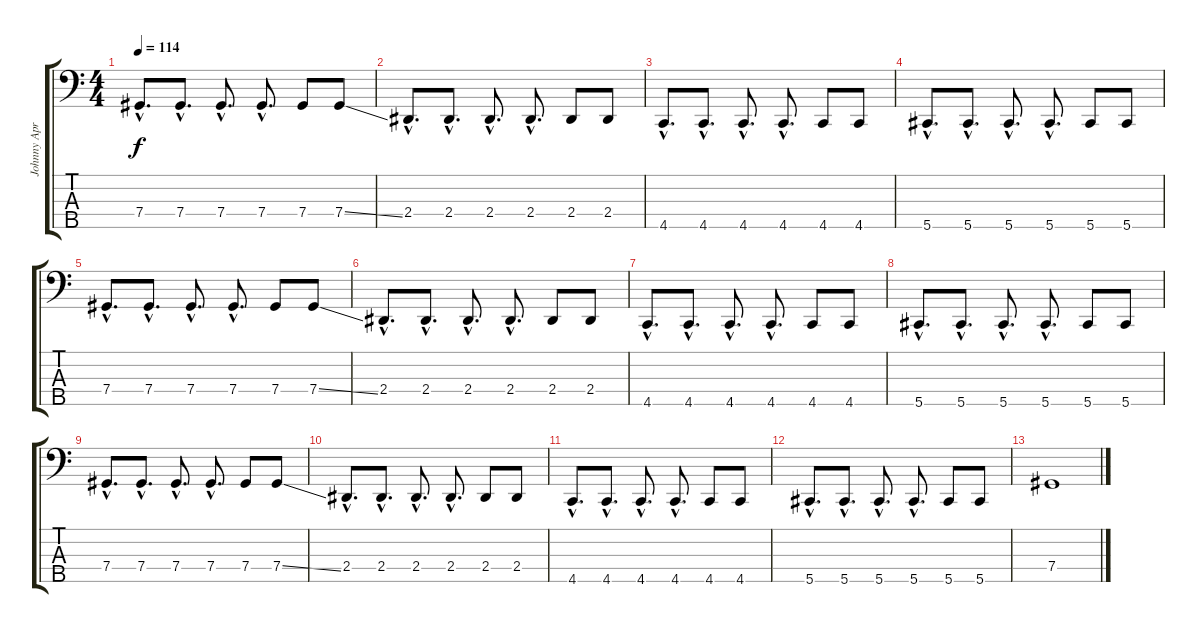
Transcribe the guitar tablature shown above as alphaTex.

\track ("Johnny April - Bass" "Johnny Apr") {instrument electricbassfinger}
\staff {score tabs}
\tuning (Gb2 Db2 Ab1 Db1 Ab0) {hide}
\ts (4 4)
\tempo 114
\clef f4
\ks c
7.4{hac}.8{d dy f} 7.4{hac}.8{d} 7.4{hac}.8{d} 7.4{hac}.8{d} 7.4.8 7.4{ss}.8 |
2.4{hac}.8{d} 2.4{hac}.8{d} 2.4{hac}.8{d} 2.4{hac}.8{d} 2.4.8 2.4.8 |
4.5{hac}.8{d} 4.5{hac}.8{d} 4.5{hac}.8{d} 4.5{hac}.8{d} 4.5.8 4.5.8 |
5.5{hac}.8{d} 5.5{hac}.8{d} 5.5{hac}.8{d} 5.5{hac}.8{d} 5.5.8 5.5.8 |
7.4{hac}.8{d} 7.4{hac}.8{d} 7.4{hac}.8{d} 7.4{hac}.8{d} 7.4.8 7.4{ss}.8 |
2.4{hac}.8{d} 2.4{hac}.8{d} 2.4{hac}.8{d} 2.4{hac}.8{d} 2.4.8 2.4.8 |
4.5{hac}.8{d} 4.5{hac}.8{d} 4.5{hac}.8{d} 4.5{hac}.8{d} 4.5.8 4.5.8 |
5.5{hac}.8{d} 5.5{hac}.8{d} 5.5{hac}.8{d} 5.5{hac}.8{d} 5.5.8 5.5.8 |
7.4{hac}.8{d} 7.4{hac}.8{d} 7.4{hac}.8{d} 7.4{hac}.8{d} 7.4.8 7.4{ss}.8 |
2.4{hac}.8{d} 2.4{hac}.8{d} 2.4{hac}.8{d} 2.4{hac}.8{d} 2.4.8 2.4.8 |
4.5{hac}.8{d} 4.5{hac}.8{d} 4.5{hac}.8{d} 4.5{hac}.8{d} 4.5.8 4.5.8 |
5.5{hac}.8{d} 5.5{hac}.8{d} 5.5{hac}.8{d} 5.5{hac}.8{d} 5.5.8 5.5.8 |
7.4.1
